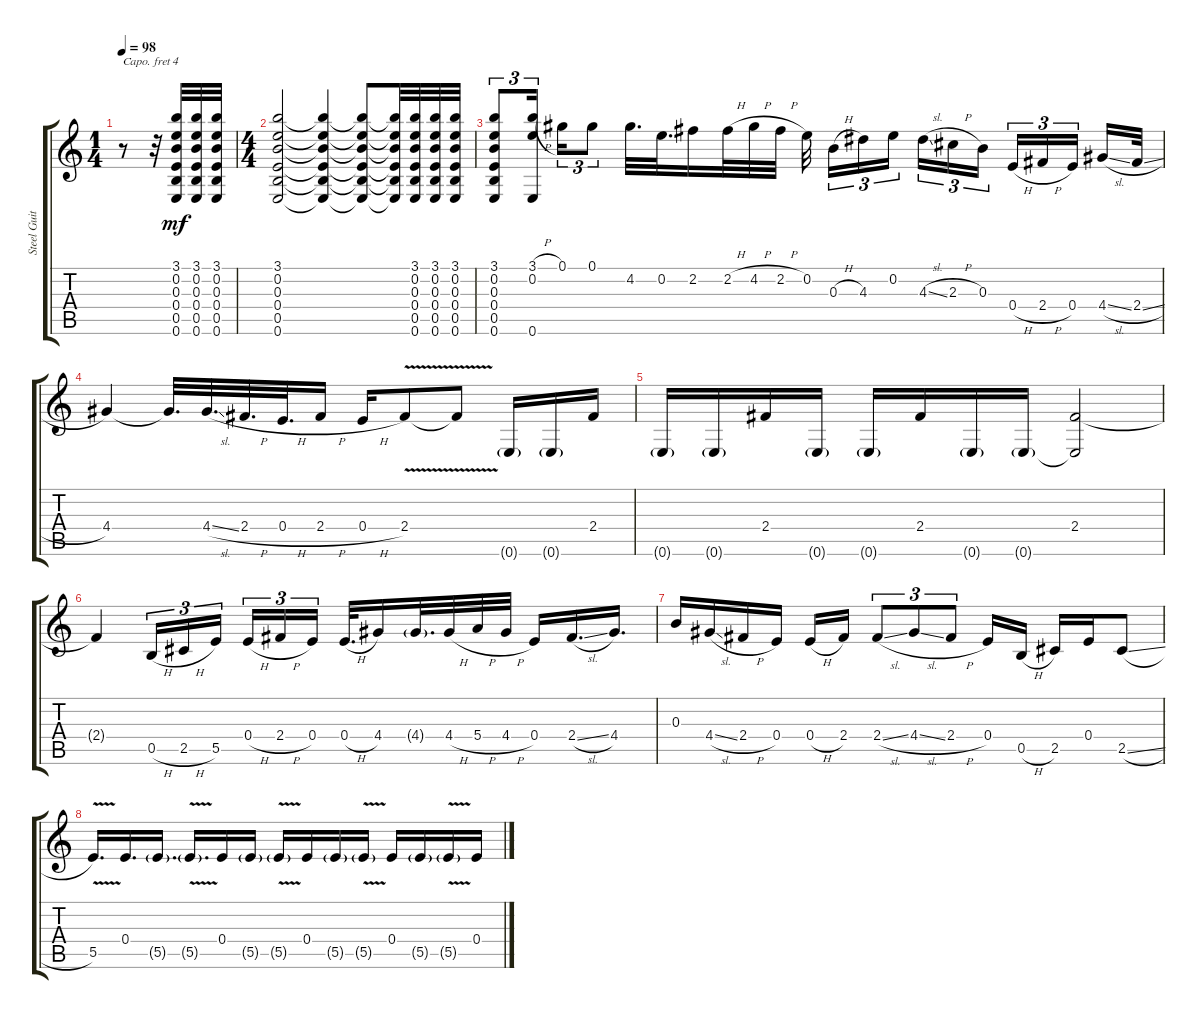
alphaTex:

\track ("Steel Guitar" "Steel Guit") {instrument acousticguitarsteel}
\staff {score tabs}
\capo 4
\tuning (E4 C4 G3 C3 G2 C2) {hide}
\ts (1 4)
\tempo 98
\clef g2
\ks c
r.8{dy mf instrument acousticguitarsteel} r.32 (3.1 0.2 0.3 0.4 0.5 0.6).32 (3.1 0.2 0.3 0.4 0.5 0.6).32 (3.1 0.2 0.3 0.4 0.5 0.6).32 |
\ts (4 4)
(3.1 0.2 0.3 0.4 0.5 0.6).2 (3.1{t} 0.2{t} 0.3{t} 0.4{t} 0.5{t} 0.6{t}).4 (3.1{t} 0.2{t} 0.3{t} 0.4{t} 0.5{t} 0.6{t}).8 (3.1{t} 0.2{t} 0.3{t} 0.4{t} 0.5{t} 0.6{t}).32 (3.1 0.2 0.3 0.4 0.5 0.6).32 (3.1 0.2 0.3 0.4 0.5 0.6).32 (3.1 0.2 0.3 0.4 0.5 0.6).32 |
(3.1 0.2 0.3 0.4 0.5 0.6).8{tu (3 2)} (3.1{h} 0.2 0.6).16{tu (3 2) beam splitsecondary} 0.1.16{tu (3 2)} 0.1.8{tu (3 2)} 4.2.32{d} 0.2.32{d} 2.2.16 2.2{h}.32 4.2{h}.32 2.2{h}.32 0.2.32{beam splitsecondary} 0.3{h}.16{tu (3 2)} 4.3.16{tu (3 2)} 0.2.16{tu (3 2) beam splitsecondary} 4.3{sl}.16{tu (3 2)} 2.3{h}.16{tu (3 2)} 0.3.16{tu (3 2)} 0.4{h}.16{tu (3 2)} 2.4{h}.16{tu (3 2)} 0.4.16{tu (3 2) beam splitsecondary} 4.4{sl}.16 2.4{sl}.32 |
4.4.4 4.4{t}.32{d} 4.4{sl}.32{d} 2.4{h}.32{d} 0.4{h}.32{d} 2.4{h}.16 0.4{h}.16 2.4{v}.8 2.4{t}.8 0.6{g}.16 0.6{g}.16 2.4.16 |
0.6{g}.16 0.6{g}.16 2.4.16 0.6{g}.16 0.6{g}.16 2.4.16 0.6{g}.16 0.6{g}.16 (2.4 0.6{t}).2 |
2.4{t}.4 0.5{h}.16{tu (3 2)} 2.5{h}.16{tu (3 2)} 5.5.16{tu (3 2) beam splitsecondary} 0.4{h}.16{tu (3 2)} 2.4{h}.16{tu (3 2)} 0.4.16{tu (3 2)} 0.4{h}.32{d} 4.4.16 4.4{g}.32{d} 4.4{h}.32 5.4{h}.32 4.4{h}.32 0.4.16 2.4{sl}.16{d} 4.4.16{d} |
0.3.16 4.4{sl}.16 2.4{h}.16 0.4.16 0.4{h}.16 2.4.16 2.4{sl}.8{tu (3 2)} 4.4{sl}.8{tu (3 2)} 2.4{h}.8{tu (3 2)} 0.4.16 0.5{h}.16 2.5.16 0.4.16 2.5{sl}.8 |
5.5{v}.16{d} 0.4.16{d} 5.5{g}.16{d} 5.5{v g}.16{d} 0.4.16 5.5{g}.16 5.5{v g}.16 0.4.16 5.5{g}.16 5.5{v g}.16 0.4.16 5.5{g}.16 5.5{v g}.16 0.4.16
